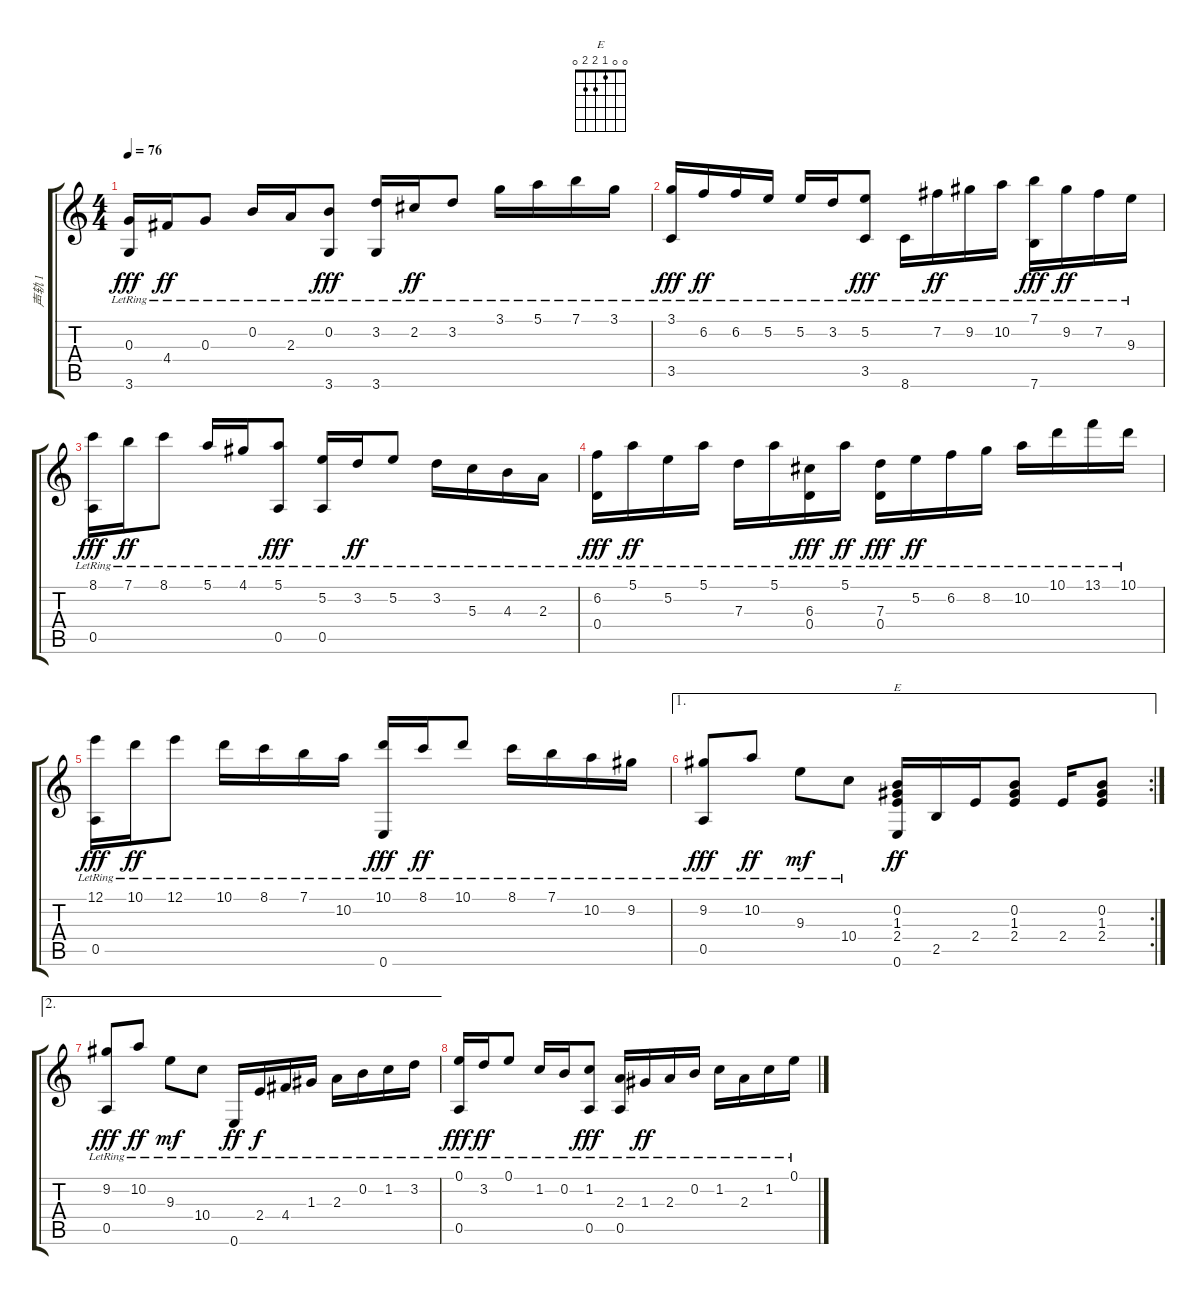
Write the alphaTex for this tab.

\track ("声轨 1" "声轨 1") {instrument acousticguitarnylon}
\staff {score tabs}
\tuning (E4 B3 G3 D3 A2 E2) {hide}
\chord ("E" 0 0 1 2 2 0)
\ts (4 4)
\tempo 76
\clef g2
\ks c
(0.3{lr} 3.6{lr}).16{dy fff} 4.4{lr}.16{dy ff} 0.3{lr}.8 0.2{lr}.16 2.3{lr}.16 (0.2{lr} 3.6{lr}).8{dy fff} (3.2{lr} 3.6{lr}).16 2.2{lr}.16{dy ff} 3.2{lr}.8 3.1{lr}.16 5.1{lr}.16 7.1{lr}.16 3.1{lr}.16 |
(3.1{lr} 3.5{lr}).16{dy fff} 6.2{lr}.16{dy ff} 6.2{lr}.16 5.2{lr}.16 5.2{lr}.16 3.2{lr}.16 (5.2{lr} 3.5{lr}).8{dy fff} 8.6{lr}.16 7.2{lr}.16{dy ff} 9.2{lr}.16 10.2{lr}.16 (7.1{lr} 7.6{lr}).16{dy fff} 9.2{lr}.16{dy ff} 7.2{lr}.16 9.3{lr}.16 |
(8.1{lr} 0.5{lr}).16{dy fff} 7.1{lr}.16{dy ff} 8.1{lr}.8 5.1{lr}.16 4.1{lr}.16 (5.1{lr} 0.5{lr}).8{dy fff} (5.2{lr} 0.5{lr}).16 3.2{lr}.16{dy ff} 5.2{lr}.8 3.2{lr}.16 5.3{lr}.16 4.3{lr}.16 2.3{lr}.16 |
(6.2{lr} 0.4{lr}).16{dy fff} 5.1{lr}.16{dy ff} 5.2{lr}.16 5.1{lr}.16 7.3{lr}.16 5.1{lr}.16 (6.3{lr} 0.4{lr}).16{dy fff} 5.1{lr}.16{dy ff} (7.3{lr} 0.4{lr}).16{dy fff} 5.2{lr}.16{dy ff} 6.2{lr}.16 8.2{lr}.16 10.2{lr}.16 10.1{lr}.16 13.1{lr}.16 10.1{lr}.16 |
(12.1{lr} 0.5{lr}).16{dy fff} 10.1{lr}.16{dy ff} 12.1{lr}.8 10.1{lr}.16 8.1{lr}.16 7.1{lr}.16 10.2{lr}.16 (10.1{lr} 0.6{lr}).16{dy fff} 8.1{lr}.16{dy ff} 10.1{lr}.8 8.1{lr}.16 7.1{lr}.16 10.2{lr}.16 9.2{lr}.16 |
\ae 1
\rc 2
(9.2{lr} 0.5{lr}).8{dy fff} 10.2{lr}.8{dy ff} 9.3{lr}.8{dy mf} 10.4{lr}.8 (0.2 1.3 2.4 0.6).16{ch "E" dy ff} 2.5.16 2.4.16 (0.2 1.3 2.4).8 2.4.16 (0.2 1.3 2.4).8 |
\ae 2
(9.2{lr} 0.5{lr}).8{dy fff} 10.2{lr}.8{dy ff} 9.3{lr}.8{dy mf} 10.4{lr}.8 0.6{lr}.16{dy ff} 2.4{lr}.16{dy f} 4.4{lr}.16 1.3{lr}.16 2.3{lr}.16 0.2{lr}.16 1.2{lr}.16 3.2{lr}.16 |
(0.1{lr} 0.5{lr}).16{dy fff} 3.2{lr}.16{dy ff} 0.1{lr}.8 1.2{lr}.16 0.2{lr}.16 (1.2{lr} 0.5{lr}).8{dy fff} (2.3{lr} 0.5{lr}).16 1.3{lr}.16{dy ff} 2.3{lr}.16 0.2{lr}.16 1.2{lr}.16 2.3{lr}.16 1.2{lr}.16 0.1{lr}.16
